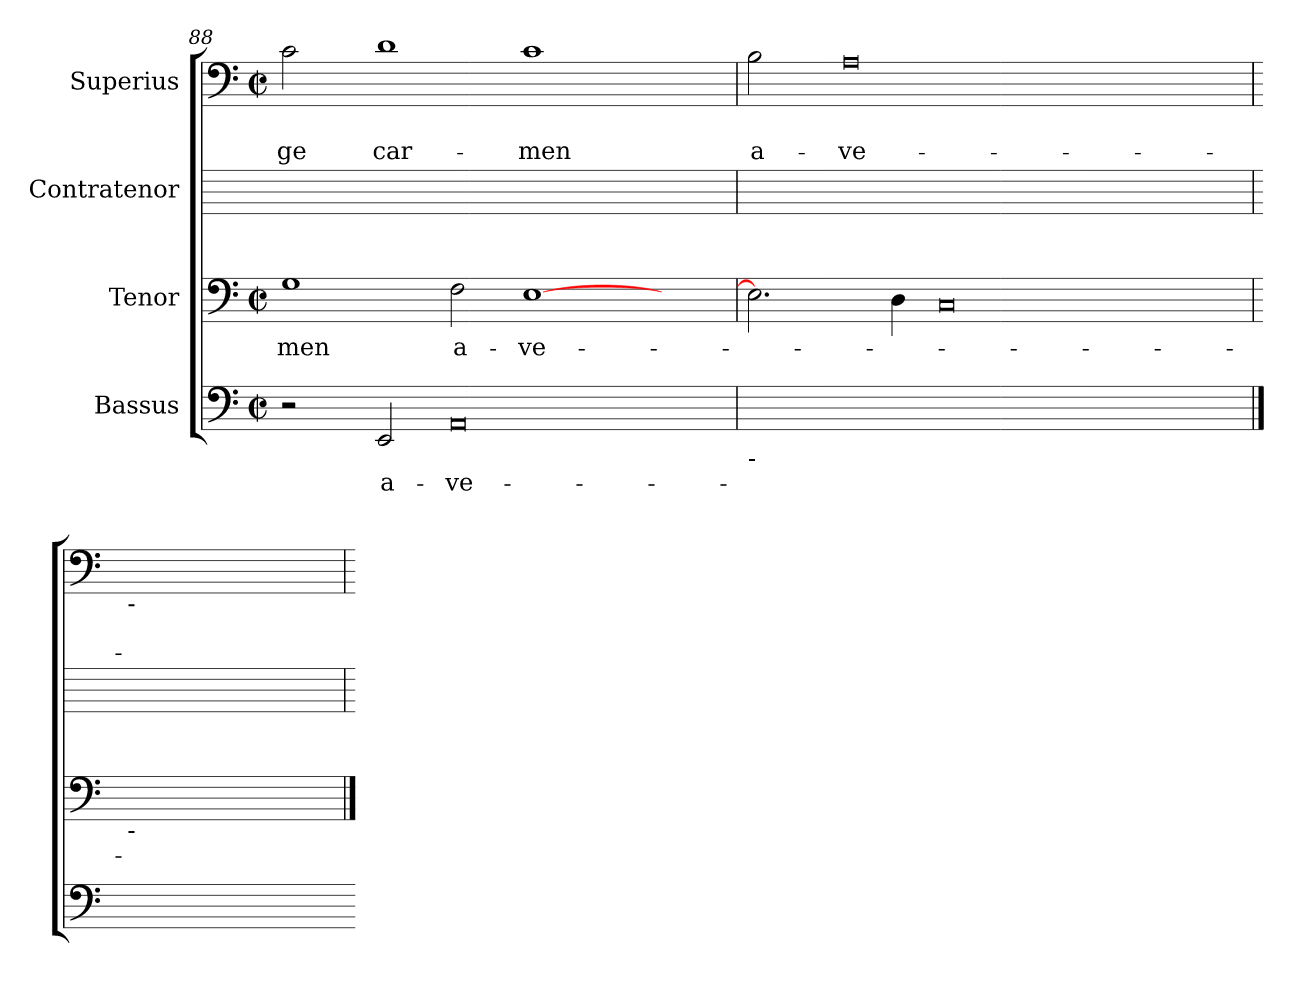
**kern	**text	**kern	**text	**kern	**kern	**text	**text
*part4	*part4	*part3	*part3	*part2	*part1	*part1	*part1
*staff4	*staff4	*staff3	*staff3	*staff2	*staff1	*staff1	*staff1
*I"Bassus	*	*I"Tenor	*	*I"Contratenor	*I"Superius	*	*
*clefF4	*	*clefF4	*	*	*clefF4	*	*
*k[]	*	*k[]	*	*	*k[]	*	*
*C:	*	*C:	*	*	*C:	*	*
*M4/2	*	*M4/2	*	*	*M4/2	*	*
*met(c|)	*	*met(c|)	*	*	*met(c|)	*	*
=88	=88	=88	=88	=88	=88	=88	=88
!	!	!	!LO:LY:b	!	!	!	!LO:LY:b
*	*	*	*	*	*^	*	*
2r	.	1G	-men	4ryy	2c	2ryy	.	-ge
.	.	.	.	0ryy	.	.	.	.
!	!LO:LY:b	!	!	!	!	!	!	!LO:LY:b
2EE	a-	.	.	.	1d	1ryy	.	car-
!	!LO:LY:b	!	!LO:LY:b	!	!	!	!	!
0AA	-ve-	2F	a-	.	.	.	.	.
!	!	!	!LO:LY:b	!	!	!	!	!LO:LY:b
.	.	[1E	-ve-	.	1c	1.ryy	.	-men
.	.	.	.	2.ryy	.	.	.	.
.	.	2ryy	.	.	2ryy	.	.	.
=89	=89	=89	=89	=89	=89	=89	=89	=89
!LO:TX:b:t=-	!	!	!	!	!	!	!	!
!	!LO:LY:b	!	!	!	!	!	!	!LO:LY:b
0EEyy	-nis.	2.E]	.	4ryy	2B	2ryy	.	a-
.	.	.	.	0ryy	.	.	.	.
!	!	!	!	!	!	!	!	!LO:LY:b
.	.	.	.	.	0A	1ryy	.	-ve-
.	.	4D	.	.	.	.	.	.
.	.	0C	.	.	.	.	.	.
.	.	.	.	.	.	1.ryy	.	.
1ryy	.	.	.	.	.	.	.	.
.	.	.	.	2.ryy	.	.	.	.
.	.	.	.	.	2ryy	.	.	.
==90	=90	=90	=90	=90	=90	=90	=90	=90
!	!	!	!	!	!LO:TX:b:t=-	!	!	!
!	!	!LO:TX:b:t=-	!	!	!	!	!	!
!	!	!	!LO:LY:b	!	!	!	!	!LO:LY:b
0ryy	.	0BByy	-nis.	4ryy	0G#Xyy	0ryy	.	-nis.
.	.	.	.	1..ryy	.	.	.	.
*	*	*	*	*	*v	*v	*	*
=	=	==	=	=	=	=	=
*-	*-	*-	*-	*-	*-	*-	*-
